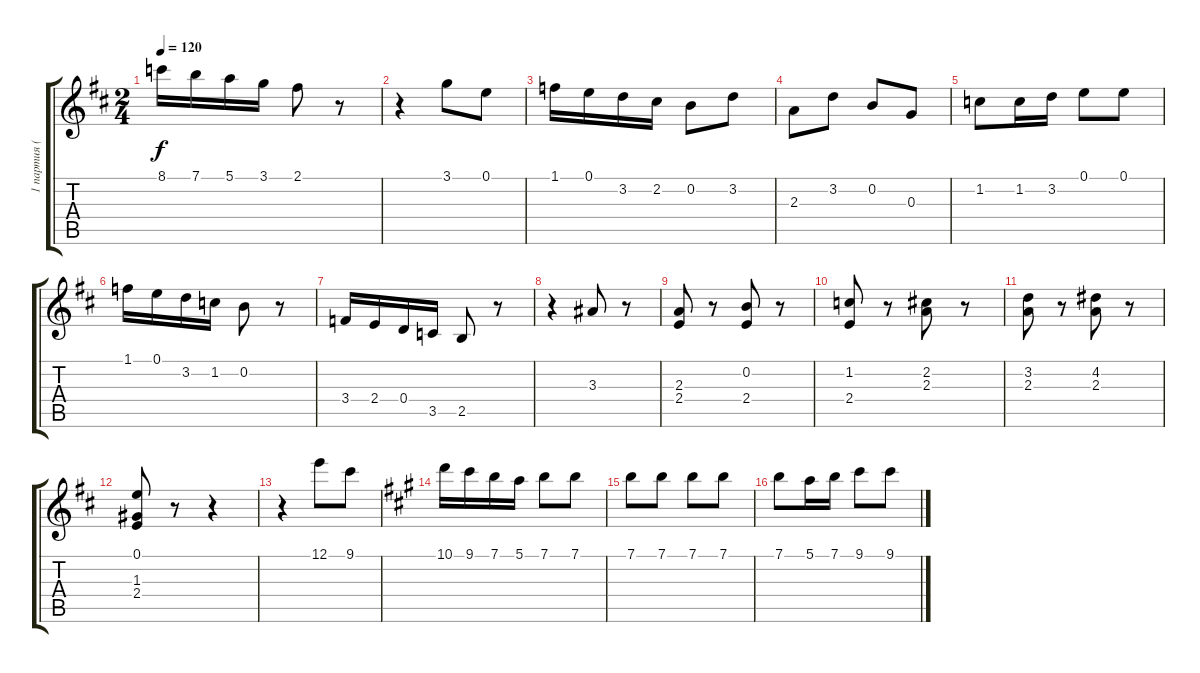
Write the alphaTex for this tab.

\track ("1 партия (Guitar 1)" "1 партия (") {instrument acousticguitarnylon}
\staff {score tabs}
\tuning (E4 B3 G3 D3 A2 E2) {hide}
\ts (2 4)
\tempo 120
\clef g2
\ks d
8.1.16{dy f} 7.1.16 5.1.16 3.1.16 2.1.8 r.8 |
r.4 3.1.8 0.1.8 |
1.1.16 0.1.16 3.2.16 2.2.16 0.2.8 3.2.8 |
2.3.8 3.2.8 0.2.8 0.3.8 |
1.2.8 1.2.16 3.2.16 0.1.8 0.1.8 |
1.1.16 0.1.16 3.2.16 1.2.16 0.2.8 r.8 |
3.4.16 2.4.16 0.4.16 3.5.16 2.5.8 r.8 |
r.4 3.3.8 r.8 |
(2.3 2.4).8 r.8 (0.2 2.4).8 r.8 |
(1.2 2.4).8 r.8 (2.2 2.3).8 r.8 |
(3.2 2.3).8 r.8 (4.2 2.3).8 r.8 |
(0.1 1.3 2.4).8 r.8 r.4 |
r.4 12.1.8 9.1.8 |
\ks a
10.1.16 9.1.16 7.1.16 5.1.16 7.1.8 7.1.8 |
7.1.8 7.1.8 7.1.8 7.1.8 |
7.1.8 5.1.16 7.1.16 9.1.8 9.1.8
